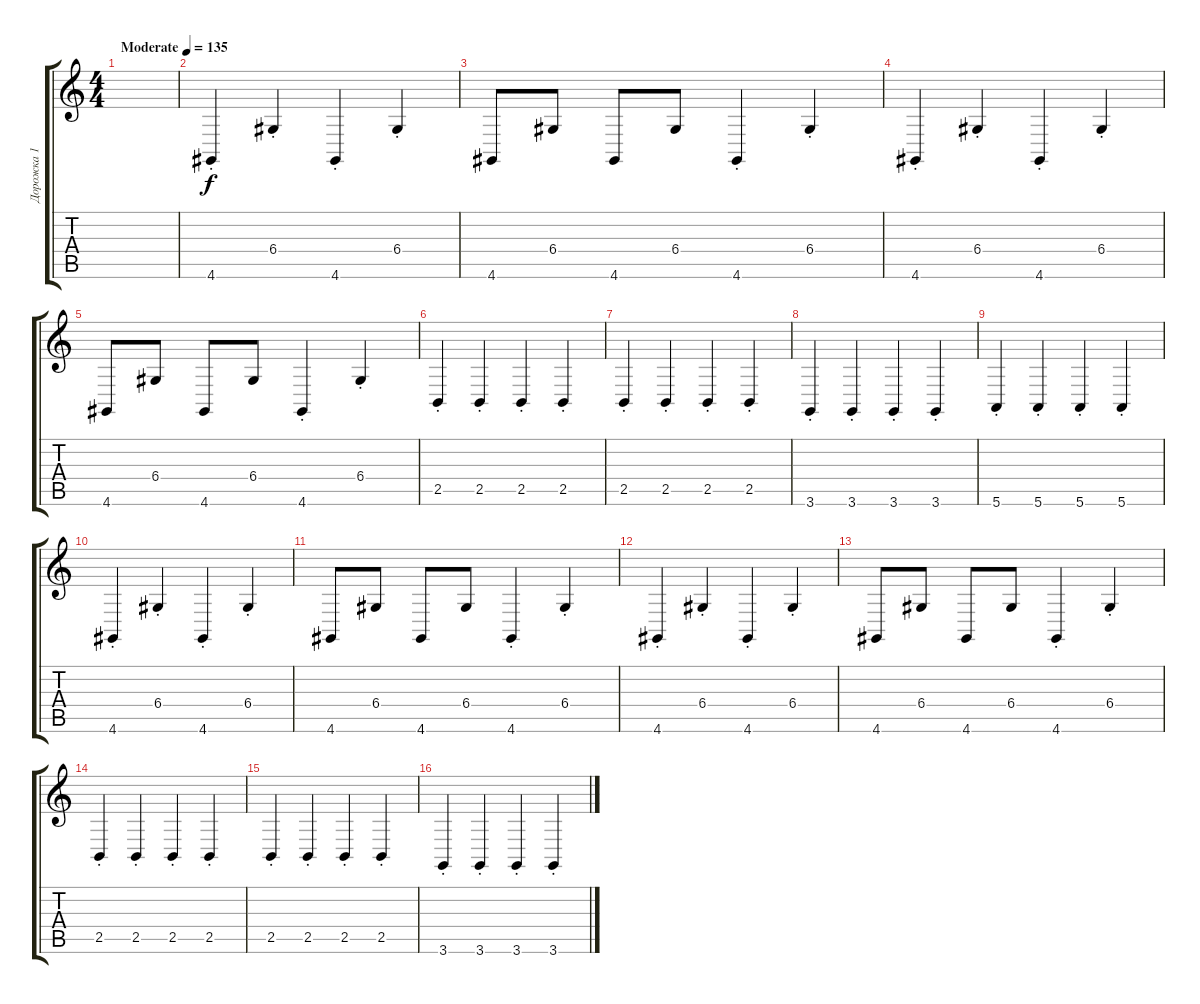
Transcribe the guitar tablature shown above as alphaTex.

\track ("Дорожка 1" "Дорожка 1") {instrument lead2sawtooth}
\staff {score tabs}
\tuning (E4 B3 G3 D3 A2 E2) {hide}
\ts (4 4)
\tempo (135 "Moderate")
\clef g2
\ks c
|
4.6{st}.4 6.4{st}.4 4.6{st}.4 6.4{st}.4 |
4.6.8 6.4.8 4.6.8 6.4.8 4.6{st}.4 6.4{st}.4 |
4.6{st}.4 6.4{st}.4 4.6{st}.4 6.4{st}.4 |
4.6.8 6.4.8 4.6.8 6.4.8 4.6{st}.4 6.4{st}.4 |
2.5{st}.4 2.5{st}.4 2.5{st}.4 2.5{st}.4 |
2.5{st}.4 2.5{st}.4 2.5{st}.4 2.5{st}.4 |
3.6{st}.4 3.6{st}.4 3.6{st}.4 3.6{st}.4 |
5.6{st}.4 5.6{st}.4 5.6{st}.4 5.6{st}.4 |
4.6{st}.4 6.4{st}.4 4.6{st}.4 6.4{st}.4 |
4.6.8 6.4.8 4.6.8 6.4.8 4.6{st}.4 6.4{st}.4 |
4.6{st}.4 6.4{st}.4 4.6{st}.4 6.4{st}.4 |
4.6.8 6.4.8 4.6.8 6.4.8 4.6{st}.4 6.4{st}.4 |
2.5{st}.4 2.5{st}.4 2.5{st}.4 2.5{st}.4 |
2.5{st}.4 2.5{st}.4 2.5{st}.4 2.5{st}.4 |
3.6{st}.4 3.6{st}.4 3.6{st}.4 3.6{st}.4
